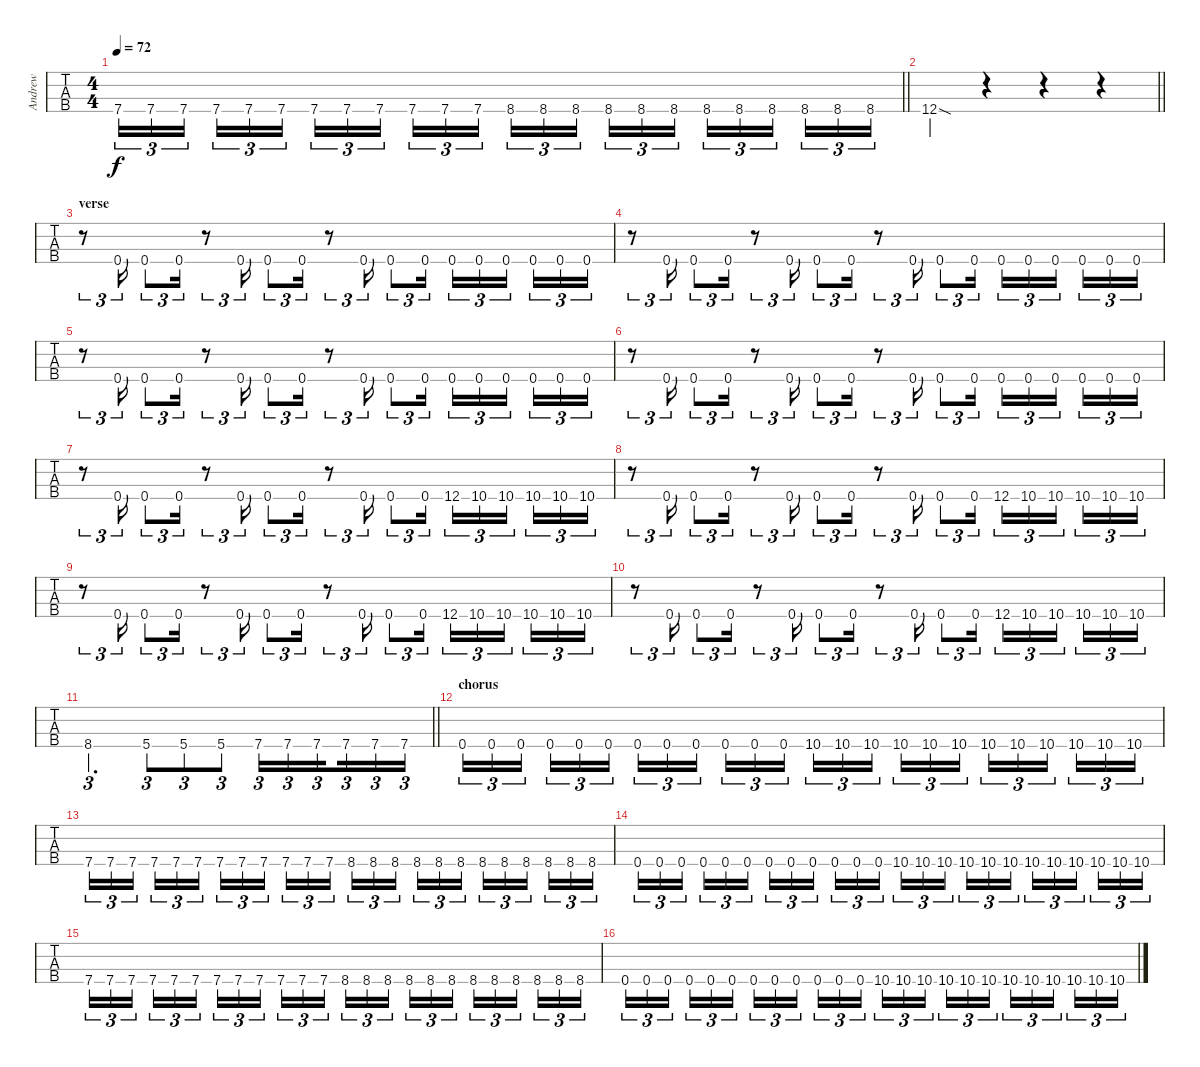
\track ("Andrew" "Andrew") {instrument electricbasspick}
\staff {tabs}
\tuning (Gb2 Db2 Ab1 Db1) {hide}
\ts (4 4)
\tempo 72
\clef f4
\barLineRight lightlight
\ks c
7.4.16{tu (3 2) dy f} 7.4.16{tu (3 2)} 7.4.16{tu (3 2) beam splitsecondary} 7.4.16{tu (3 2)} 7.4.16{tu (3 2)} 7.4.16{tu (3 2)} 7.4.16{tu (3 2)} 7.4.16{tu (3 2)} 7.4.16{tu (3 2) beam splitsecondary} 7.4.16{tu (3 2)} 7.4.16{tu (3 2)} 7.4.16{tu (3 2)} 8.4.16{tu (3 2)} 8.4.16{tu (3 2)} 8.4.16{tu (3 2) beam splitsecondary} 8.4.16{tu (3 2)} 8.4.16{tu (3 2)} 8.4.16{tu (3 2)} 8.4.16{tu (3 2)} 8.4.16{tu (3 2)} 8.4.16{tu (3 2) beam splitsecondary} 8.4.16{tu (3 2)} 8.4.16{tu (3 2)} 8.4.16{tu (3 2)} |
\barLineRight lightlight
12.4{sod}.4 r.4 r.4 r.4 |
\section ("" "verse")
r.8{tu (3 2)} 0.4.16{tu (3 2)} 0.4.8{tu (3 2)} 0.4.16{tu (3 2)} r.8{tu (3 2)} 0.4.16{tu (3 2)} 0.4.8{tu (3 2)} 0.4.16{tu (3 2)} r.8{tu (3 2)} 0.4.16{tu (3 2)} 0.4.8{tu (3 2)} 0.4.16{tu (3 2)} 0.4.16{tu (3 2)} 0.4.16{tu (3 2)} 0.4.16{tu (3 2) beam splitsecondary} 0.4.16{tu (3 2)} 0.4.16{tu (3 2)} 0.4.16{tu (3 2)} |
r.8{tu (3 2)} 0.4.16{tu (3 2)} 0.4.8{tu (3 2)} 0.4.16{tu (3 2)} r.8{tu (3 2)} 0.4.16{tu (3 2)} 0.4.8{tu (3 2)} 0.4.16{tu (3 2)} r.8{tu (3 2)} 0.4.16{tu (3 2)} 0.4.8{tu (3 2)} 0.4.16{tu (3 2)} 0.4.16{tu (3 2)} 0.4.16{tu (3 2)} 0.4.16{tu (3 2) beam splitsecondary} 0.4.16{tu (3 2)} 0.4.16{tu (3 2)} 0.4.16{tu (3 2)} |
r.8{tu (3 2)} 0.4.16{tu (3 2)} 0.4.8{tu (3 2)} 0.4.16{tu (3 2)} r.8{tu (3 2)} 0.4.16{tu (3 2)} 0.4.8{tu (3 2)} 0.4.16{tu (3 2)} r.8{tu (3 2)} 0.4.16{tu (3 2)} 0.4.8{tu (3 2)} 0.4.16{tu (3 2)} 0.4.16{tu (3 2)} 0.4.16{tu (3 2)} 0.4.16{tu (3 2) beam splitsecondary} 0.4.16{tu (3 2)} 0.4.16{tu (3 2)} 0.4.16{tu (3 2)} |
r.8{tu (3 2)} 0.4.16{tu (3 2)} 0.4.8{tu (3 2)} 0.4.16{tu (3 2)} r.8{tu (3 2)} 0.4.16{tu (3 2)} 0.4.8{tu (3 2)} 0.4.16{tu (3 2)} r.8{tu (3 2)} 0.4.16{tu (3 2)} 0.4.8{tu (3 2)} 0.4.16{tu (3 2)} 0.4.16{tu (3 2)} 0.4.16{tu (3 2)} 0.4.16{tu (3 2) beam splitsecondary} 0.4.16{tu (3 2)} 0.4.16{tu (3 2)} 0.4.16{tu (3 2)} |
r.8{tu (3 2)} 0.4.16{tu (3 2)} 0.4.8{tu (3 2)} 0.4.16{tu (3 2)} r.8{tu (3 2)} 0.4.16{tu (3 2)} 0.4.8{tu (3 2)} 0.4.16{tu (3 2)} r.8{tu (3 2)} 0.4.16{tu (3 2)} 0.4.8{tu (3 2)} 0.4.16{tu (3 2)} 12.4.16{tu (3 2)} 10.4.16{tu (3 2)} 10.4.16{tu (3 2) beam splitsecondary} 10.4.16{tu (3 2)} 10.4.16{tu (3 2)} 10.4.16{tu (3 2)} |
r.8{tu (3 2)} 0.4.16{tu (3 2)} 0.4.8{tu (3 2)} 0.4.16{tu (3 2)} r.8{tu (3 2)} 0.4.16{tu (3 2)} 0.4.8{tu (3 2)} 0.4.16{tu (3 2)} r.8{tu (3 2)} 0.4.16{tu (3 2)} 0.4.8{tu (3 2)} 0.4.16{tu (3 2)} 12.4.16{tu (3 2)} 10.4.16{tu (3 2)} 10.4.16{tu (3 2) beam splitsecondary} 10.4.16{tu (3 2)} 10.4.16{tu (3 2)} 10.4.16{tu (3 2)} |
r.8{tu (3 2)} 0.4.16{tu (3 2)} 0.4.8{tu (3 2)} 0.4.16{tu (3 2)} r.8{tu (3 2)} 0.4.16{tu (3 2)} 0.4.8{tu (3 2)} 0.4.16{tu (3 2)} r.8{tu (3 2)} 0.4.16{tu (3 2)} 0.4.8{tu (3 2)} 0.4.16{tu (3 2)} 12.4.16{tu (3 2)} 10.4.16{tu (3 2)} 10.4.16{tu (3 2) beam splitsecondary} 10.4.16{tu (3 2)} 10.4.16{tu (3 2)} 10.4.16{tu (3 2)} |
r.8{tu (3 2)} 0.4.16{tu (3 2)} 0.4.8{tu (3 2)} 0.4.16{tu (3 2)} r.8{tu (3 2)} 0.4.16{tu (3 2)} 0.4.8{tu (3 2)} 0.4.16{tu (3 2)} r.8{tu (3 2)} 0.4.16{tu (3 2)} 0.4.8{tu (3 2)} 0.4.16{tu (3 2)} 12.4.16{tu (3 2)} 10.4.16{tu (3 2)} 10.4.16{tu (3 2) beam splitsecondary} 10.4.16{tu (3 2)} 10.4.16{tu (3 2)} 10.4.16{tu (3 2)} |
\barLineRight lightlight
8.4.2{d tu (3 2)} 5.4.8{tu (3 2)} 5.4.8{tu (3 2)} 5.4.8{tu (3 2)} 7.4.16{tu (3 2)} 7.4.16{tu (3 2)} 7.4.16{tu (3 2) beam splitsecondary} 7.4.16{tu (3 2)} 7.4.16{tu (3 2)} 7.4.16{tu (3 2)} |
\section ("" "chorus")
0.4.16{tu (3 2)} 0.4.16{tu (3 2)} 0.4.16{tu (3 2) beam splitsecondary} 0.4.16{tu (3 2)} 0.4.16{tu (3 2)} 0.4.16{tu (3 2)} 0.4.16{tu (3 2)} 0.4.16{tu (3 2)} 0.4.16{tu (3 2) beam splitsecondary} 0.4.16{tu (3 2)} 0.4.16{tu (3 2)} 0.4.16{tu (3 2)} 10.4.16{tu (3 2)} 10.4.16{tu (3 2)} 10.4.16{tu (3 2) beam splitsecondary} 10.4.16{tu (3 2)} 10.4.16{tu (3 2)} 10.4.16{tu (3 2)} 10.4.16{tu (3 2)} 10.4.16{tu (3 2)} 10.4.16{tu (3 2) beam splitsecondary} 10.4.16{tu (3 2)} 10.4.16{tu (3 2)} 10.4.16{tu (3 2)} |
7.4.16{tu (3 2)} 7.4.16{tu (3 2)} 7.4.16{tu (3 2) beam splitsecondary} 7.4.16{tu (3 2)} 7.4.16{tu (3 2)} 7.4.16{tu (3 2)} 7.4.16{tu (3 2)} 7.4.16{tu (3 2)} 7.4.16{tu (3 2) beam splitsecondary} 7.4.16{tu (3 2)} 7.4.16{tu (3 2)} 7.4.16{tu (3 2)} 8.4.16{tu (3 2)} 8.4.16{tu (3 2)} 8.4.16{tu (3 2) beam splitsecondary} 8.4.16{tu (3 2)} 8.4.16{tu (3 2)} 8.4.16{tu (3 2)} 8.4.16{tu (3 2)} 8.4.16{tu (3 2)} 8.4.16{tu (3 2) beam splitsecondary} 8.4.16{tu (3 2)} 8.4.16{tu (3 2)} 8.4.16{tu (3 2)} |
0.4.16{tu (3 2)} 0.4.16{tu (3 2)} 0.4.16{tu (3 2) beam splitsecondary} 0.4.16{tu (3 2)} 0.4.16{tu (3 2)} 0.4.16{tu (3 2)} 0.4.16{tu (3 2)} 0.4.16{tu (3 2)} 0.4.16{tu (3 2) beam splitsecondary} 0.4.16{tu (3 2)} 0.4.16{tu (3 2)} 0.4.16{tu (3 2)} 10.4.16{tu (3 2)} 10.4.16{tu (3 2)} 10.4.16{tu (3 2) beam splitsecondary} 10.4.16{tu (3 2)} 10.4.16{tu (3 2)} 10.4.16{tu (3 2)} 10.4.16{tu (3 2)} 10.4.16{tu (3 2)} 10.4.16{tu (3 2) beam splitsecondary} 10.4.16{tu (3 2)} 10.4.16{tu (3 2)} 10.4.16{tu (3 2)} |
7.4.16{tu (3 2)} 7.4.16{tu (3 2)} 7.4.16{tu (3 2) beam splitsecondary} 7.4.16{tu (3 2)} 7.4.16{tu (3 2)} 7.4.16{tu (3 2)} 7.4.16{tu (3 2)} 7.4.16{tu (3 2)} 7.4.16{tu (3 2) beam splitsecondary} 7.4.16{tu (3 2)} 7.4.16{tu (3 2)} 7.4.16{tu (3 2)} 8.4.16{tu (3 2)} 8.4.16{tu (3 2)} 8.4.16{tu (3 2) beam splitsecondary} 8.4.16{tu (3 2)} 8.4.16{tu (3 2)} 8.4.16{tu (3 2)} 8.4.16{tu (3 2)} 8.4.16{tu (3 2)} 8.4.16{tu (3 2) beam splitsecondary} 8.4.16{tu (3 2)} 8.4.16{tu (3 2)} 8.4.16{tu (3 2)} |
0.4.16{tu (3 2)} 0.4.16{tu (3 2)} 0.4.16{tu (3 2) beam splitsecondary} 0.4.16{tu (3 2)} 0.4.16{tu (3 2)} 0.4.16{tu (3 2)} 0.4.16{tu (3 2)} 0.4.16{tu (3 2)} 0.4.16{tu (3 2) beam splitsecondary} 0.4.16{tu (3 2)} 0.4.16{tu (3 2)} 0.4.16{tu (3 2)} 10.4.16{tu (3 2)} 10.4.16{tu (3 2)} 10.4.16{tu (3 2) beam splitsecondary} 10.4.16{tu (3 2)} 10.4.16{tu (3 2)} 10.4.16{tu (3 2)} 10.4.16{tu (3 2)} 10.4.16{tu (3 2)} 10.4.16{tu (3 2) beam splitsecondary} 10.4.16{tu (3 2)} 10.4.16{tu (3 2)} 10.4.16{tu (3 2)}
